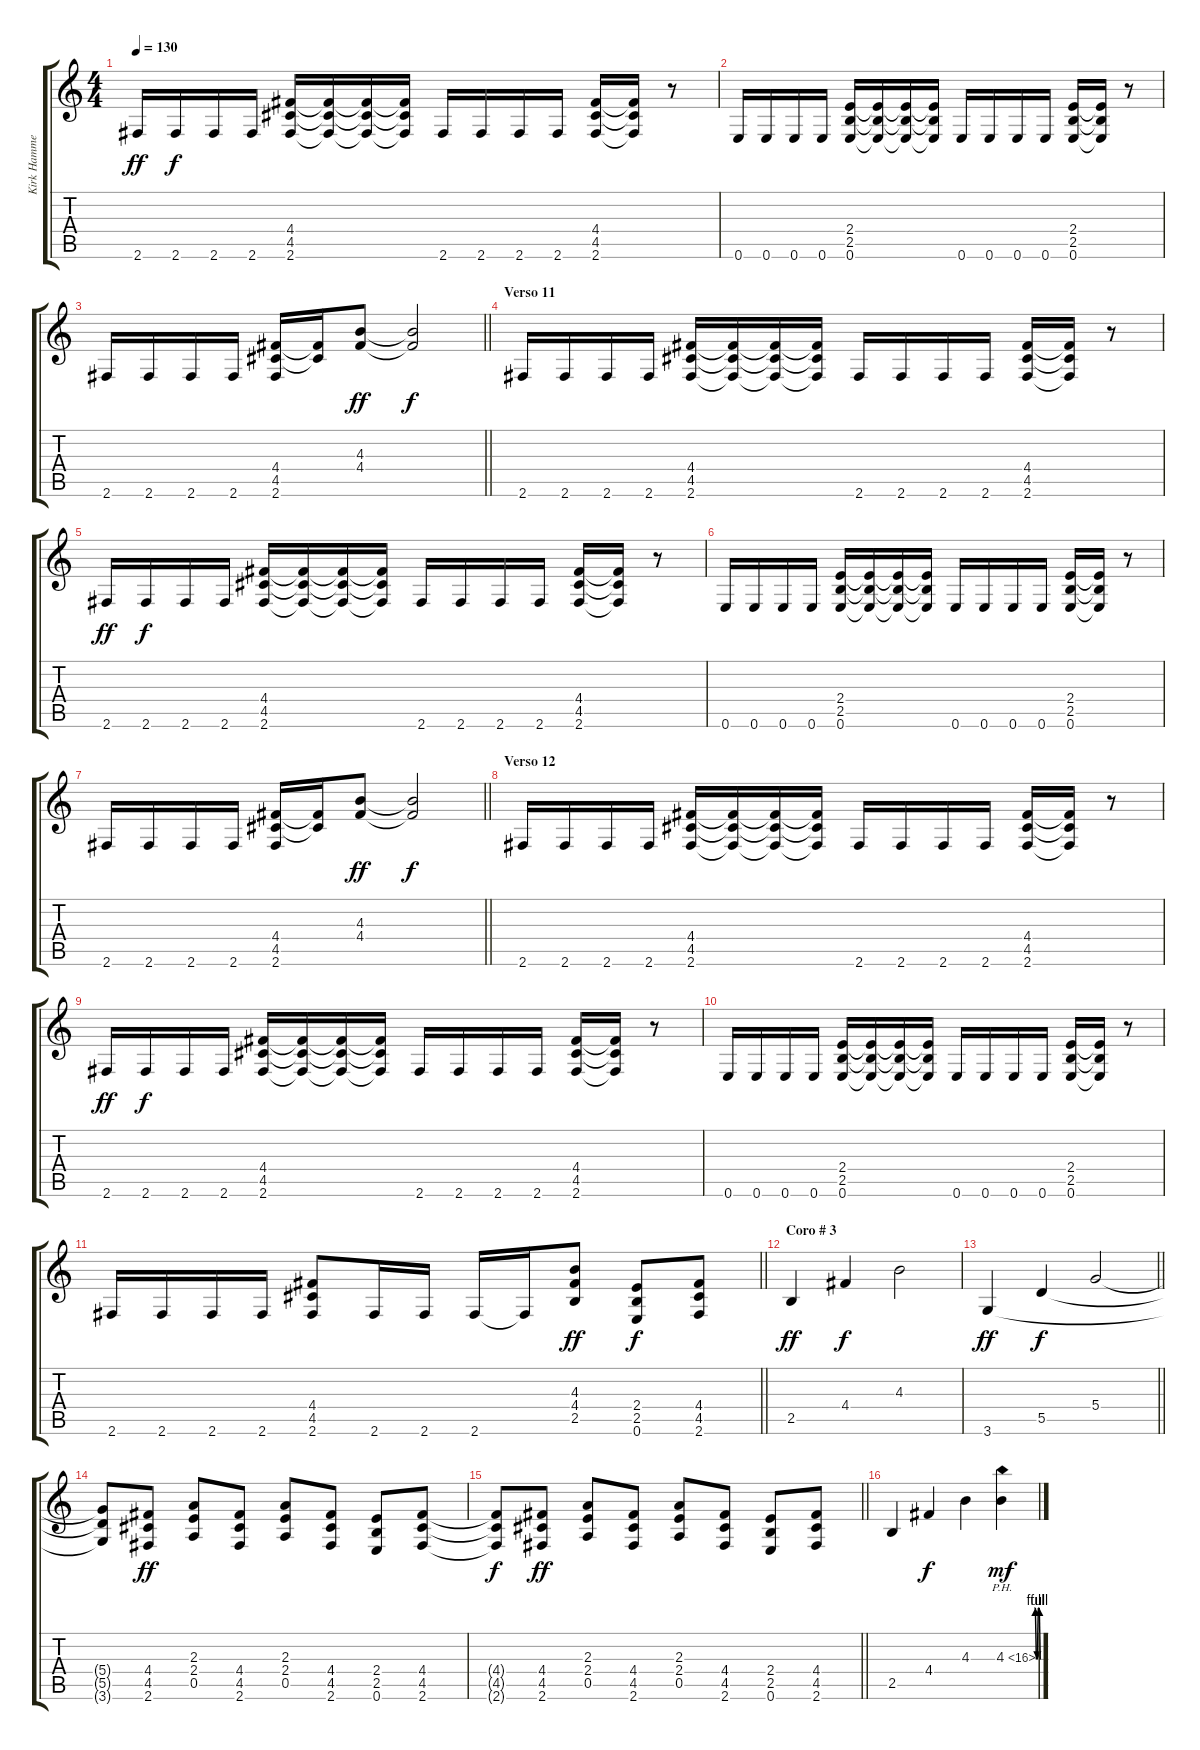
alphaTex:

\track ("Kirk Hammett" "Kirk Hamme") {instrument distortionguitar}
\staff {score tabs}
\tuning (E4 B3 G3 D3 A2 E2) {hide}
\ts (4 4)
\tempo 130
\clef g2
\ks c
2.6.16{dy ff} 2.6.16{dy f} 2.6.16 2.6.16 (4.4 4.5 2.6).16 (4.4{t} 4.5{t} 2.6{t}).16 (4.4{t} 4.5{t} 2.6{t}).16 (4.4{t} 4.5{t} 2.6{t}).16 2.6.16 2.6.16 2.6.16 2.6.16 (4.4 4.5 2.6).16 (4.4{t} 4.5{t} 2.6{t}).16 r.8 |
0.6.16 0.6.16 0.6.16 0.6.16 (2.4 2.5 0.6).16 (2.4{t} 2.5{t} 0.6{t}).16 (2.4{t} 2.5{t} 0.6{t}).16 (2.4{t} 2.5{t} 0.6{t}).16 0.6.16 0.6.16 0.6.16 0.6.16 (2.4 2.5 0.6).16 (2.4{t} 2.5{t} 0.6{t}).16 r.8 |
\barLineRight lightlight
2.6.16 2.6.16 2.6.16 2.6.16 (4.4 4.5 2.6).16 (4.4{t} 4.5{t}).16 (4.3 4.4).8{dy ff} (4.3{t} 4.4{t}).2{dy f} |
\section ("" "Verso 11")
2.6.16 2.6.16 2.6.16 2.6.16 (4.4 4.5 2.6).16 (4.4{t} 4.5{t} 2.6{t}).16 (4.4{t} 4.5{t} 2.6{t}).16 (4.4{t} 4.5{t} 2.6{t}).16 2.6.16 2.6.16 2.6.16 2.6.16 (4.4 4.5 2.6).16 (4.4{t} 4.5{t} 2.6{t}).16 r.8 |
2.6.16{dy ff} 2.6.16{dy f} 2.6.16 2.6.16 (4.4 4.5 2.6).16 (4.4{t} 4.5{t} 2.6{t}).16 (4.4{t} 4.5{t} 2.6{t}).16 (4.4{t} 4.5{t} 2.6{t}).16 2.6.16 2.6.16 2.6.16 2.6.16 (4.4 4.5 2.6).16 (4.4{t} 4.5{t} 2.6{t}).16 r.8 |
0.6.16 0.6.16 0.6.16 0.6.16 (2.4 2.5 0.6).16 (2.4{t} 2.5{t} 0.6{t}).16 (2.4{t} 2.5{t} 0.6{t}).16 (2.4{t} 2.5{t} 0.6{t}).16 0.6.16 0.6.16 0.6.16 0.6.16 (2.4 2.5 0.6).16 (2.4{t} 2.5{t} 0.6{t}).16 r.8 |
\barLineRight lightlight
2.6.16 2.6.16 2.6.16 2.6.16 (4.4 4.5 2.6).16 (4.4{t} 4.5{t}).16 (4.3 4.4).8{dy ff} (4.3{t} 4.4{t}).2{dy f} |
\section ("" "Verso 12")
2.6.16 2.6.16 2.6.16 2.6.16 (4.4 4.5 2.6).16 (4.4{t} 4.5{t} 2.6{t}).16 (4.4{t} 4.5{t} 2.6{t}).16 (4.4{t} 4.5{t} 2.6{t}).16 2.6.16 2.6.16 2.6.16 2.6.16 (4.4 4.5 2.6).16 (4.4{t} 4.5{t} 2.6{t}).16 r.8 |
2.6.16{dy ff} 2.6.16{dy f} 2.6.16 2.6.16 (4.4 4.5 2.6).16 (4.4{t} 4.5{t} 2.6{t}).16 (4.4{t} 4.5{t} 2.6{t}).16 (4.4{t} 4.5{t} 2.6{t}).16 2.6.16 2.6.16 2.6.16 2.6.16 (4.4 4.5 2.6).16 (4.4{t} 4.5{t} 2.6{t}).16 r.8 |
0.6.16 0.6.16 0.6.16 0.6.16 (2.4 2.5 0.6).16 (2.4{t} 2.5{t} 0.6{t}).16 (2.4{t} 2.5{t} 0.6{t}).16 (2.4{t} 2.5{t} 0.6{t}).16 0.6.16 0.6.16 0.6.16 0.6.16 (2.4 2.5 0.6).16 (2.4{t} 2.5{t} 0.6{t}).16 r.8 |
\barLineRight lightlight
2.6.16 2.6.16 2.6.16 2.6.16 (4.4 4.5 2.6).8 2.6.16 2.6.16 2.6.16 2.6{t}.16 (4.3 4.4 2.5).8{dy ff} (2.4 2.5 0.6).8{dy f} (4.4 4.5 2.6).8 |
\section ("" "Coro # 3")
2.5.4{dy ff} 4.4.4{dy f} 4.3.2 |
\barLineRight lightlight
3.6.4{dy ff} 5.5.4{dy f} 5.4.2 |
(5.4{t} 5.5{t} 3.6{t}).8 (4.4 4.5 2.6).8{dy ff} (2.3 2.4 0.5).8 (4.4 4.5 2.6).8 (2.3 2.4 0.5).8 (4.4 4.5 2.6).8 (2.4 2.5 0.6).8 (4.4 4.5 2.6).8 |
\barLineRight lightlight
(4.4{t} 4.5{t} 2.6{t}).8{dy f} (4.4 4.5 2.6).8{dy ff} (2.3 2.4 0.5).8 (4.4 4.5 2.6).8 (2.3 2.4 0.5).8 (4.4 4.5 2.6).8 (2.4 2.5 0.6).8 (4.4 4.5 2.6).8 |
2.5.4 4.4.4{dy f} 4.3.4 4.3{be (custom 0 0 10 4 20 4 30 0 40 0 50 4 60 4) ph 12}.4{dy mf}
